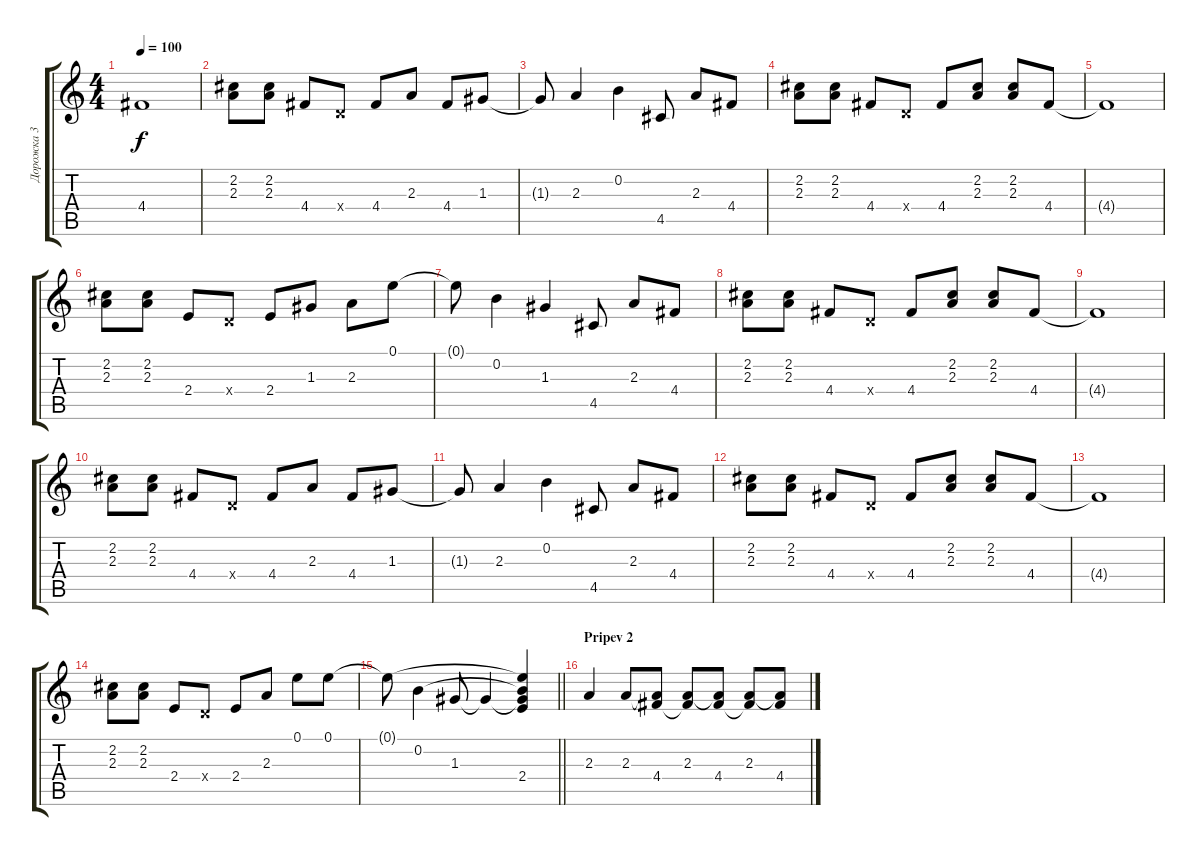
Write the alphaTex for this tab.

\track ("Дорожка 3" "Дорожка 3") {instrument acousticguitarsteel}
\staff {score tabs}
\tuning (E4 B3 G3 D3 A2 E2) {hide}
\ts (4 4)
\tempo 100
\clef g2
\ks c
4.4{t}.1{dy f} |
(2.2 2.3).8 (2.2 2.3).8 4.4.8 0.4{x}.8 4.4.8 2.3.8 4.4.8 1.3.8 |
1.3{t}.8 2.3.4 0.2.4 4.5.8 2.3.8 4.4.8 |
(2.2 2.3).8 (2.2 2.3).8 4.4.8 0.4{x}.8 4.4.8 (2.2 2.3).8 (2.2 2.3).8 4.4.8 |
4.4{t}.1 |
(2.2 2.3).8 (2.2 2.3).8 2.4.8 0.4{x}.8 2.4.8 1.3.8 2.3.8 0.1.8 |
0.1{t}.8 0.2.4 1.3.4 4.5.8 2.3.8 4.4.8 |
(2.2 2.3).8 (2.2 2.3).8 4.4.8 0.4{x}.8 4.4.8 (2.2 2.3).8 (2.2 2.3).8 4.4.8 |
4.4{t}.1 |
(2.2 2.3).8 (2.2 2.3).8 4.4.8 0.4{x}.8 4.4.8 2.3.8 4.4.8 1.3.8 |
1.3{t}.8 2.3.4 0.2.4 4.5.8 2.3.8 4.4.8 |
(2.2 2.3).8 (2.2 2.3).8 4.4.8 0.4{x}.8 4.4.8 (2.2 2.3).8 (2.2 2.3).8 4.4.8 |
4.4{t}.1 |
(2.2 2.3).8 (2.2 2.3).8 2.4.8 0.4{x}.8 2.4.8 2.3.8 0.1.8 0.1.8 |
\barLineRight lightlight
0.1{t}.8 0.2.4 1.3.8 1.3{t}.4 (0.1{t} 0.2{t} 1.3{t} 2.4).4 |
\section ("" "Pripev 2")
2.3.4 2.3.8 (2.3{t} 4.4).8 (2.3 4.4{t}).8 (2.3{t} 4.4).8 (2.3 4.4{t}).8 (2.3{t} 4.4).8
